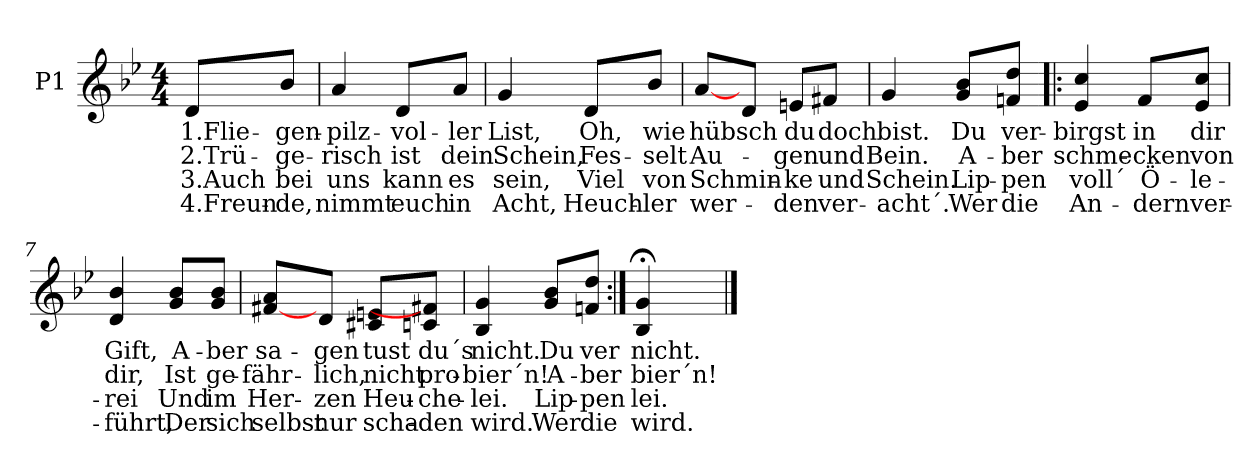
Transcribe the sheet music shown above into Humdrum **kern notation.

**kern	**text	**text	**text	**text
*part1	*part1	*part1	*part1	*part1
*staff1	*staff1	*staff1	*staff1	*staff1
*I"P1	*	*	*	*
!!LO:PB:g=z
*clefG2	*	*	*	*
*k[b-e-]	*	*	*	*
*g:	*	*	*	*
*M4/4	*	*	*	*
=1	=1	=1	=1	=1
!	!LO:LY:b:color=#000000	!LO:LY:b:color=#000000	!LO:LY:b:color=#000000	!LO:LY:b:color=#000000
8di/L	1.Flie-	2.Trü-	3.Auch	4.Freun-
!	!LO:LY:b:color=#000000	!LO:LY:b:color=#000000	!LO:LY:b:color=#000000	!LO:LY:b:color=#000000
8b-i/J	-gen-	-ge-	bei	-de,
=2	=2	=2	=2	=2
!	!LO:LY:b:color=#000000	!LO:LY:b:color=#000000	!LO:LY:b:color=#000000	!LO:LY:b:color=#000000
4ai/	-pilz-	-risch	uns	nimmt
!	!LO:LY:b:color=#000000	!LO:LY:b:color=#000000	!LO:LY:b:color=#000000	!LO:LY:b:color=#000000
8di/L	-vol-	ist	kann	euch
!	!LO:LY:b:color=#000000	!LO:LY:b:color=#000000	!LO:LY:b:color=#000000	!LO:LY:b:color=#000000
8ai/J	-ler	dein	es	in
=3	=3	=3	=3	=3
!	!LO:LY:b:color=#000000	!LO:LY:b:color=#000000	!LO:LY:b:color=#000000	!LO:LY:b:color=#000000
4gi/	List,	Schein,	sein,	Acht,
!	!LO:LY:b:color=#000000	!LO:LY:b:color=#000000	!LO:LY:b:color=#000000	!LO:LY:b:color=#000000
8di/L	Oh,	Fes-	Viel	Heuch-
!	!LO:LY:b:color=#000000	!LO:LY:b:color=#000000	!LO:LY:b:color=#000000	!LO:LY:b:color=#000000
8b-i/J	wie	-selt	von	-ler
=4	=4	=4	=4	=4
!	!LO:LY:b:color=#000000	!LO:LY:b:color=#000000	!LO:LY:b:color=#000000	!LO:LY:b:color=#000000
[<8ai/L	hübsch	Au-	Schmin-	wer-
8di/J	.	.	.	.
!	!LO:LY:b:color=#000000	!LO:LY:b:color=#000000	!LO:LY:b:color=#000000	!LO:LY:b:color=#000000
8eni/L	du	-gen	-ke	-den
!	!LO:LY:b:color=#000000	!LO:LY:b:color=#000000	!LO:LY:b:color=#000000	!LO:LY:b:color=#000000
8f#Xi/J	doch	und	und	ver-
=5	=5	=5	=5	=5
!	!LO:LY:b:color=#000000	!LO:LY:b:color=#000000	!LO:LY:b:color=#000000	!LO:LY:b:color=#000000
4gi/	bist.	Bein.	Schein.	-acht´.
!	!LO:LY:b:color=#000000	!LO:LY:b:color=#000000	!LO:LY:b:color=#000000	!LO:LY:b:color=#000000
8gi/ 8b-iL	Du	A-	Lip-	Wer
!	!LO:LY:b:color=#000000	!LO:LY:b:color=#000000	!LO:LY:b:color=#000000	!LO:LY:b:color=#000000
8fni/ 8ddiJ	ver-	-ber	-pen	die
!!LO:LB:g=z
=6!|:	=6!|:	=6!|:	=6!|:	=6!|:
!	!LO:LY:b:color=#000000	!LO:LY:b:color=#000000	!LO:LY:b:color=#000000	!LO:LY:b:color=#000000
4e-i/ 4cci	-birgst	schme-	voll´	An-
!	!LO:LY:b:color=#000000	!LO:LY:b:color=#000000	!LO:LY:b:color=#000000	!LO:LY:b:color=#000000
8fi/L	in	-cken	Ö-	-dern
!	!LO:LY:b:color=#000000	!LO:LY:b:color=#000000	!LO:LY:b:color=#000000	!LO:LY:b:color=#000000
8e-i/ 8cciJ	dir	von	-le-	ver-
=7	=7	=7	=7	=7
!	!LO:LY:b:color=#000000	!LO:LY:b:color=#000000	!LO:LY:b:color=#000000	!LO:LY:b:color=#000000
4di/ 4b-i	Gift,	dir,	-rei	-führt,
!	!LO:LY:b:color=#000000	!LO:LY:b:color=#000000	!LO:LY:b:color=#000000	!LO:LY:b:color=#000000
8gi/ 8b-iL	A-	Ist	Und	Der
!	!LO:LY:b:color=#000000	!LO:LY:b:color=#000000	!LO:LY:b:color=#000000	!LO:LY:b:color=#000000
8gi/ 8b-iJ	-ber	ge-	im	sich
=8	=8	=8	=8	=8
!	!LO:LY:b:color=#000000	!LO:LY:b:color=#000000	!LO:LY:b:color=#000000	!LO:LY:b:color=#000000
[<8f#Xi/ 8aiL	sa-	-fähr-	Her-	selbst
!	!LO:LY:b:color=#000000	!LO:LY:b:color=#000000	!LO:LY:b:color=#000000	!LO:LY:b:color=#000000
8di/J	-gen	-lich,	-zen	nur
!	!LO:LY:b:color=#000000	!LO:LY:b:color=#000000	!LO:LY:b:color=#000000	!LO:LY:b:color=#000000
8c#Xi/ 8eniL	tust	nicht	Heu-	scha-
!	!LO:LY:b:color=#000000	!LO:LY:b:color=#000000	!LO:LY:b:color=#000000	!LO:LY:b:color=#000000
8cni/ 8f#Xi]J	du´s	pro-	-che-	-den
=9	=9	=9	=9	=9
!	!LO:LY:b:color=#000000	!LO:LY:b:color=#000000	!LO:LY:b:color=#000000	!LO:LY:b:color=#000000
4B-i/ 4gi	nicht.	-bier´n!	-lei.	wird.
!	!LO:LY:b:color=#000000	!LO:LY:b:color=#000000	!LO:LY:b:color=#000000	!LO:LY:b:color=#000000
8gi/ 8b-iL	Du	A-	Lip-	Wer
!	!LO:LY:b:color=#000000	!LO:LY:b:color=#000000	!LO:LY:b:color=#000000	!LO:LY:b:color=#000000
8fni/ 8ddiJ	ver	-ber	-pen	die
=10:|!	=10:|!	=10:|!	=10:|!	=10:|!
!	!LO:LY:b:color=#000000	!LO:LY:b:color=#000000	!LO:LY:b:color=#000000	!LO:LY:b:color=#000000
4B-i/; 4gi;	nicht.	bier´n!	lei.	wird.
4ryy	.	.	.	.
==	==	==	==	==
*-	*-	*-	*-	*-
